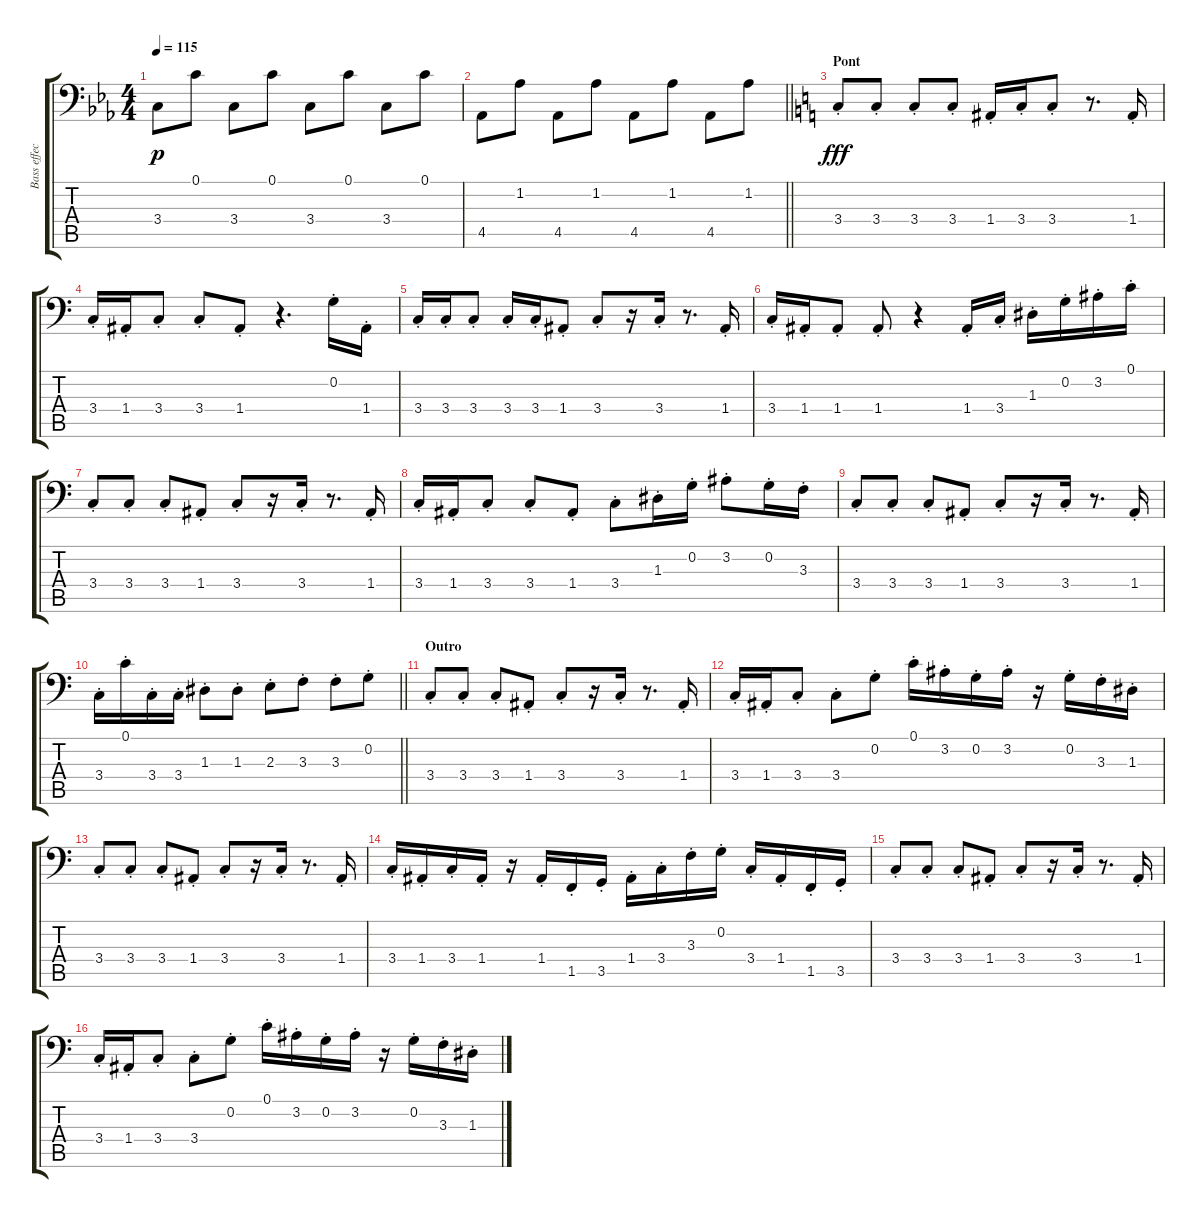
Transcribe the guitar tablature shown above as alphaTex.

\track ("Bass effect" "Bass effec") {instrument slapbass2}
\staff {score tabs}
\tuning (C3 G2 D2 A1 E1 G0) {hide}
\ts (4 4)
\tempo 115
\clef f4
\ks eb
3.4.8{dy p} 0.1.8 3.4.8 0.1.8 3.4.8 0.1.8 3.4.8 0.1.8 |
\barLineRight lightlight
4.5.8 1.2.8 4.5.8 1.2.8 4.5.8 1.2.8 4.5.8 1.2.8 |
\section ("" "Pont")
\ks c
3.4{st}.8{dy fff} 3.4{st}.8 3.4{st}.8 3.4{st}.8 1.4{st}.16 3.4{st}.16 3.4{st}.8 r.8{d} 1.4{st}.16 |
3.4{st}.16 1.4{st}.16 3.4{st}.8 3.4{st}.8 1.4{st}.8 r.4{d} 0.2{st}.16 1.4{st}.16 |
3.4{st}.16 3.4{st}.16 3.4{st}.8 3.4{st}.16 3.4{st}.16 1.4{st}.8 3.4{st}.8 r.16 3.4{st}.16 r.8{d} 1.4{st}.16 |
3.4{st}.16 1.4{st}.16 1.4{st}.8 1.4{st}.8 r.4 1.4{st}.16 3.4{st}.16 1.3{st}.16 0.2{st}.16 3.2{st}.16 0.1{st}.16 |
3.4{st}.8 3.4{st}.8 3.4{st}.8 1.4{st}.8 3.4{st}.8 r.16 3.4{st}.16 r.8{d} 1.4{st}.16 |
3.4{st}.16 1.4{st}.16 3.4{st}.8 3.4{st}.8 1.4{st}.8 3.4{st}.8 1.3{st}.16 0.2{st}.16 3.2{st}.8 0.2{st}.16 3.3{st}.16 |
3.4{st}.8 3.4{st}.8 3.4{st}.8 1.4{st}.8 3.4{st}.8 r.16 3.4{st}.16 r.8{d} 1.4{st}.16 |
\barLineRight lightlight
3.4{st}.16 0.1{st}.16 3.4{st}.16 3.4{st}.16 1.3{st}.8 1.3{st}.8 2.3{st}.8 3.3{st}.8 3.3{st}.8 0.2{st}.8 |
\section ("" "Outro")
3.4{st}.8 3.4{st}.8 3.4{st}.8 1.4{st}.8 3.4{st}.8 r.16 3.4{st}.16 r.8{d} 1.4{st}.16 |
3.4{st}.16 1.4{st}.16 3.4{st}.8 3.4{st}.8 0.2{st}.8 0.1{st}.16 3.2{st}.16 0.2{st}.16 3.2{st}.16 r.16 0.2{st}.16 3.3{st}.16 1.3{st}.16 |
3.4{st}.8 3.4{st}.8 3.4{st}.8 1.4{st}.8 3.4{st}.8 r.16 3.4{st}.16 r.8{d} 1.4{st}.16 |
3.4{st}.16 1.4{st}.16 3.4{st}.16 1.4{st}.16 r.16 1.4{st}.16 1.5{st}.16 3.5{st}.16 1.4{st}.16 3.4{st}.16 3.3{st}.16 0.2{st}.16 3.4{st}.16 1.4{st}.16 1.5{st}.16 3.5{st}.16 |
3.4{st}.8 3.4{st}.8 3.4{st}.8 1.4{st}.8 3.4{st}.8 r.16 3.4{st}.16 r.8{d} 1.4{st}.16 |
3.4{st}.16 1.4{st}.16 3.4{st}.8 3.4{st}.8 0.2{st}.8 0.1{st}.16 3.2{st}.16 0.2{st}.16 3.2{st}.16 r.16 0.2{st}.16 3.3{st}.16 1.3{st}.16
